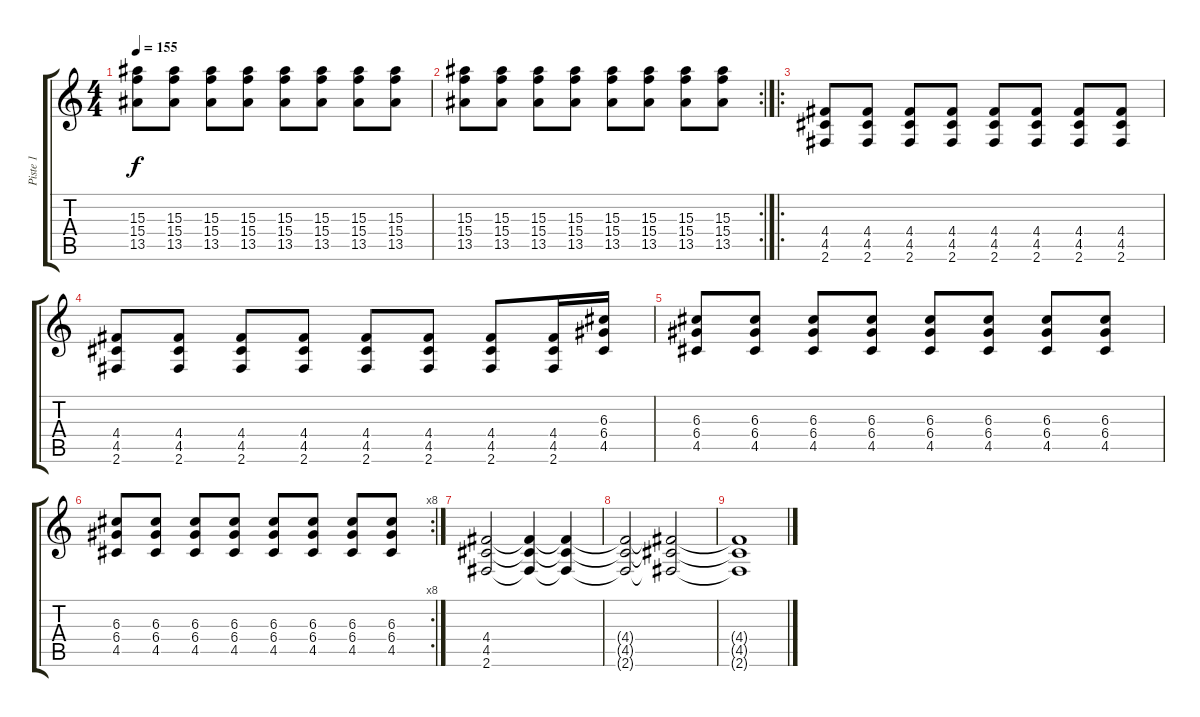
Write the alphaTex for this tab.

\track ("Piste 1" "Piste 1") {instrument electricguitarclean}
\staff {score tabs}
\tuning (E4 B3 G3 D3 A2 E2) {hide}
\ts (4 4)
\tempo 155
\clef g2
\ks c
(15.3 15.4 13.5).8{dy f volume 14 instrument overdrivenguitar} (15.3 15.4 13.5).8{instrument overdrivenguitar} (15.3 15.4 13.5).8{instrument overdrivenguitar} (15.3 15.4 13.5).8{instrument overdrivenguitar} (15.3 15.4 13.5).8{instrument overdrivenguitar} (15.3 15.4 13.5).8{instrument overdrivenguitar} (15.3 15.4 13.5).8{instrument overdrivenguitar} (15.3 15.4 13.5).8{instrument overdrivenguitar} |
\rc 2
(15.3 15.4 13.5).8{volume 14 instrument overdrivenguitar} (15.3 15.4 13.5).8{instrument overdrivenguitar} (15.3 15.4 13.5).8{instrument overdrivenguitar} (15.3 15.4 13.5).8{instrument overdrivenguitar} (15.3 15.4 13.5).8{instrument overdrivenguitar} (15.3 15.4 13.5).8{instrument overdrivenguitar} (15.3 15.4 13.5).8{instrument overdrivenguitar} (15.3 15.4 13.5).8{instrument overdrivenguitar} |
\ro
(4.4 4.5 2.6).8{volume 14 instrument overdrivenguitar} (4.4 4.5 2.6).8{instrument overdrivenguitar} (4.4 4.5 2.6).8{instrument overdrivenguitar} (4.4 4.5 2.6).8{instrument overdrivenguitar} (4.4 4.5 2.6).8{instrument overdrivenguitar} (4.4 4.5 2.6).8{instrument overdrivenguitar} (4.4 4.5 2.6).8{instrument overdrivenguitar} (4.4 4.5 2.6).8{instrument overdrivenguitar} |
(4.4 4.5 2.6).8{volume 14 instrument overdrivenguitar} (4.4 4.5 2.6).8{instrument overdrivenguitar} (4.4 4.5 2.6).8{instrument overdrivenguitar} (4.4 4.5 2.6).8{instrument overdrivenguitar} (4.4 4.5 2.6).8{instrument overdrivenguitar} (4.4 4.5 2.6).8{instrument overdrivenguitar} (4.4 4.5 2.6).8{instrument overdrivenguitar} (4.4 4.5 2.6).16{instrument overdrivenguitar} (6.3 6.4 4.5).16{instrument overdrivenguitar} |
(6.3 6.4 4.5).8{volume 14 instrument overdrivenguitar} (6.3 6.4 4.5).8{instrument overdrivenguitar} (6.3 6.4 4.5).8{instrument overdrivenguitar} (6.3 6.4 4.5).8{instrument overdrivenguitar} (6.3 6.4 4.5).8{instrument overdrivenguitar} (6.3 6.4 4.5).8{instrument overdrivenguitar} (6.3 6.4 4.5).8{instrument overdrivenguitar} (6.3 6.4 4.5).8{instrument overdrivenguitar} |
\rc 8
(6.3 6.4 4.5).8{volume 14 instrument overdrivenguitar} (6.3 6.4 4.5).8{instrument overdrivenguitar} (6.3 6.4 4.5).8{instrument overdrivenguitar} (6.3 6.4 4.5).8{instrument overdrivenguitar} (6.3 6.4 4.5).8{instrument overdrivenguitar} (6.3 6.4 4.5).8{instrument overdrivenguitar} (6.3 6.4 4.5).8{instrument overdrivenguitar} (6.3 6.4 4.5).8{instrument overdrivenguitar} |
(4.4 4.5 2.6).2{volume 14 instrument overdrivenguitar} (4.4{t} 4.5{t} 2.6{t}).4 (4.4{t} 4.5{t} 2.6{t}).4 |
(4.4{t} 4.5{t} 2.6{t}).2 (4.4{t} 4.5{t} 2.6{t}).2 |
(4.4{t} 4.5{t} 2.6{t}).1
